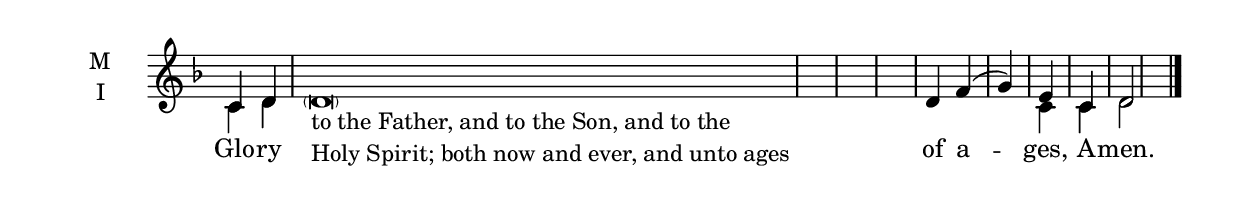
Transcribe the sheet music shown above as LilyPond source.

\version "2.18.2"

% Provide an easy way to group a bunch of text together on a breve
% http://lilypond.org/doc/v2.18/Documentation/notation/working-with-ancient-music_002d_002dscenarios-and-solutions
recite = \once \override LyricText.self-alignment-X = #-1

\defineBarLine "invisible" #'("" "" "")
global = {
  \time 2/4 % Not used, Time_signature_engraver is removed from layout
  \key d \aeolian
  \set Timing.defaultBarType = "invisible" %% Only put bar lines where I say
}

lyricText = \lyricmode {
  Glo -- ry \recite ""% Positioned text in melody goes here
  of a -- ges,
  A -- men.
}

melody = \relative c' {
  \global % Leave these here for key to display
  \textLengthOn
  % Note that inserted text here ABOVE the lyrics noted above
  c4 d \parenthesize d\breve_\markup {\column{
      \line{to the Father, and to the Son, and to the}
      \line{Holy Spirit; both now and ever, and unto ages}
  }}\bar "|"
  % of Ages Amen
  d4 f( g) \bar "|" e c \bar "|" d2 \bar "|."
}

ison = \relative c' {
  \global % Leave these here for key to display
  c4 d s\breve \bar "|"
  % of Ages Amen
  s4 s2 \bar "|" c4 c4 \bar "|" d2 \bar "|."
}

\score {
  \new ChoirStaff <<
    \new Staff \with {
      midiInstrument = "choir aahs"
      instrumentName = \markup \center-column { M I }
    } <<
      \new Voice = "melody" { \voiceOne \melody }
      \new Voice = "ison" { \voiceTwo \ison }
    >>
    \new Lyrics \with {
      \override VerticalAxisGroup #'staff-affinity = #CENTER
    } \lyricsto "melody" \lyricText

  >>
  \layout {
    \context {
      \Staff
      \remove "Time_signature_engraver"
    }
    \context {
      \Score
      \omit BarNumber
    }
  }
  \midi { \tempo 4 = 300
          \context {
            \Voice
            \remove "Dynamic_performer"
    }
  }
}
